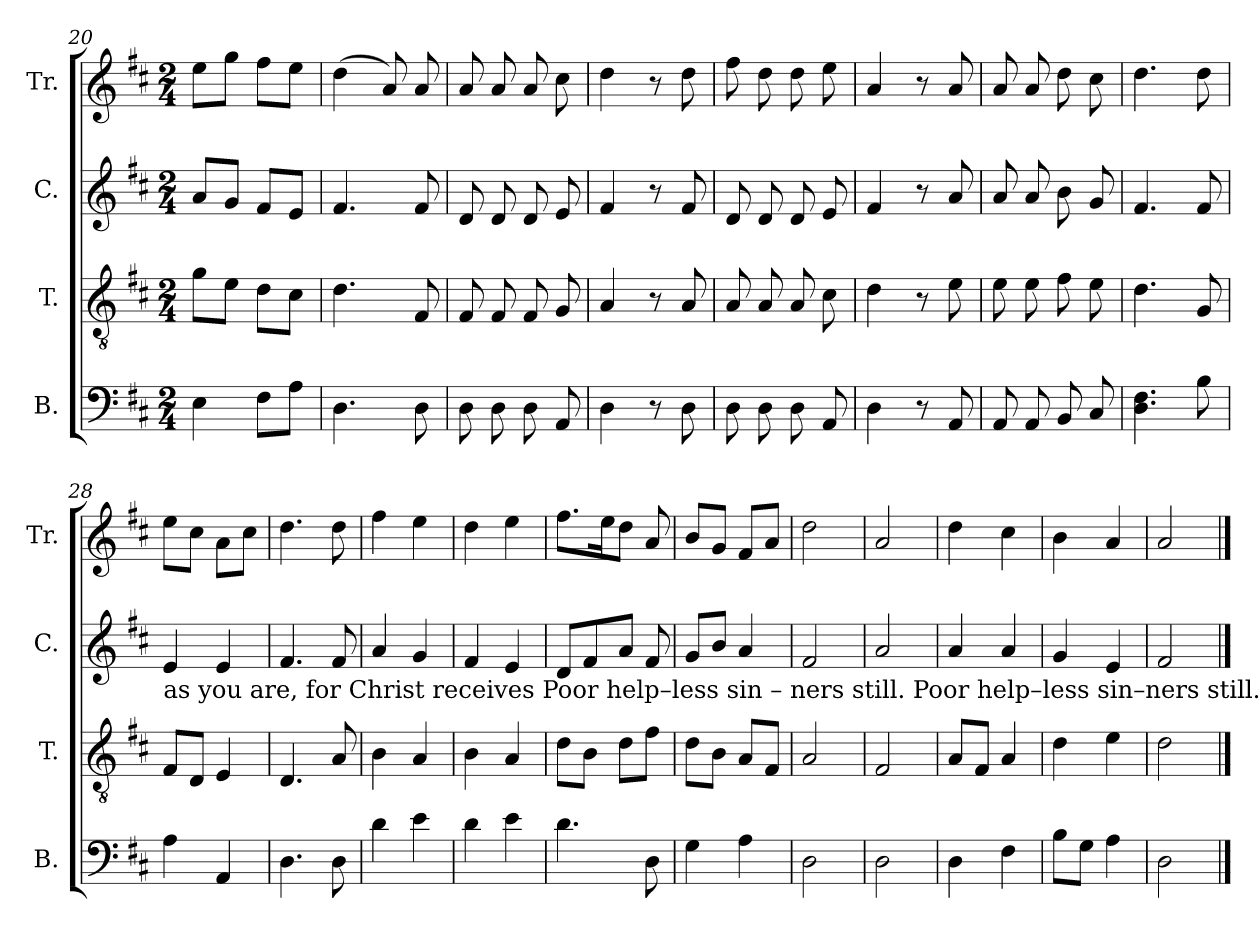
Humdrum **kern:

**kern	**kern	**kern	**kern
*part4	*part3	*part2	*part1
*staff4	*staff3	*staff2	*staff1
*I"B.	*I"T.	*I"C.	*I"Tr.
*I'B.	*I'T.	*I'C.	*I'Tr.
*clefF4	*clefGv2	*clefG2	*clefG2
*k[f#c#]	*k[f#c#]	*k[f#c#]	*k[f#c#]
*M2/4	*M2/4	*M2/4	*M2/4
=20	=20	=20	=20
4E\	8g\L	8a/L	8ee\L
.	8e\J	8g/J	8gg\J
8F#\L	8d\L	8f#/L	8ff#\L
8A\J	8c#\J	8e/J	8ee\J
=21	=21	=21	=21
4.D\	4.d\	4.f#/	(4dd\
.	.	.	8a/)
8D\	8F#/	8f#/	8a/
=22	=22	=22	=22
8D\	8F#/	8d/	8a/
8D\	8F#/	8d/	8a/
8D\	8F#/	8d/	8a/
8AA/	8G/	8e/	8cc#\
=23	=23	=23	=23
4D\	4A/	4f#/	4dd\
8r	8r	8r	8r
8D\	8A/	8f#/	8dd\
=24	=24	=24	=24
8D\	8A/	8d/	8ff#\
8D\	8A/	8d/	8dd\
8D\	8A/	8d/	8dd\
8AA/	8c#\	8e/	8ee\
=25	=25	=25	=25
4D\	4d\	4f#/	4a/
8r	8r	8r	8r
8AA/	8e\	8a/	8a/
=26	=26	=26	=26
8AA/	8e\	8a/	8a/
8AA/	8e\	8a/	8a/
8BB/	8f#\	8b\	8dd\
8C#/	8e\	8g/	8cc#\
=27	=27	=27	=27
4.D\ 4.F#\	4.d\	4.f#/	4.dd\
8B\	8G/	8f#/	8dd\
!!LO:LB:g=z
=28	=28	=28	=28
!	!	!LO:TX:b:t=as     you     are,    for Christ receives Poor help–less    sin – ners    still.    Poor  help–less  sin–ners  still.	!
4A\	8F#/L	4e/	8ee\L
.	8D/J	.	8cc#\J
4AA/	4E/	4e/	8a\L
.	.	.	8cc#\J
=29	=29	=29	=29
4.D\	4.D/	4.f#/	4.dd\
8D\	8A/	8f#/	8dd\
=30	=30	=30	=30
4d\	4B\	4a/	4ff#\
4e\	4A/	4g/	4ee\
=31	=31	=31	=31
4d\	4B\	4f#/	4dd\
4e\	4A/	4e/	4ee\
=32	=32	=32	=32
4.d\	8d\L	8d/L	8.ff#\L
.	8B\J	8f#/	.
.	.	.	16ee\K
.	8d\L	8a/J	8dd\J
8D\	8f#\J	8f#/	8a/
=33	=33	=33	=33
4G\	8d\L	8g/L	8b/L
.	8B\J	8b/J	8g/J
4A\	8A/L	4a/	8f#/L
.	8F#/J	.	8a/J
=34	=34	=34	=34
2D\	2A/	2f#/	2dd\
=35	=35	=35	=35
2D\	2F#/	2a/	2a/
=36	=36	=36	=36
4D\	8A/L	4a/	4dd\
.	8F#/J	.	.
4F#\	4A/	4a/	4cc#\
=37	=37	=37	=37
8B\L	4d\	4g/	4b\
8G\J	.	.	.
4A\	4e\	4e/	4a/
=38	=38	=38	=38
2D\	2d\	2f#/	2a/
==	==	==	==
*-	*-	*-	*-
